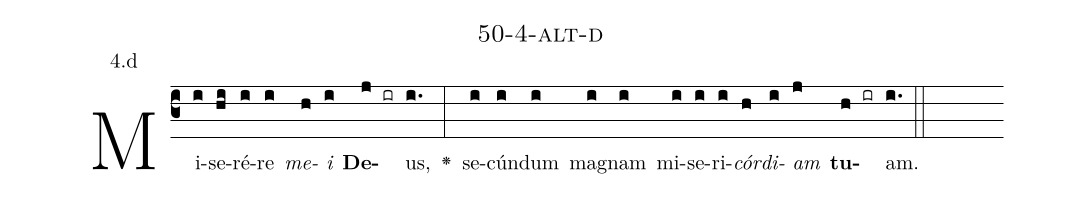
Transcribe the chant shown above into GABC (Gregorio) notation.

name: 50-4-alt-d;
annotation: 4.d;
%%
(c3)Mi(i)se(hi)ré(i)re(i) <i>me</i>(h)<i>i</i>(i) <b>De</b>(j ir)us,(i.) <v>\greheightstar</v>(:) se(i)cún(i)dum(i) ma(i)gnam(i) mi(i)se(i)ri(i)<i>cór</i>(h)<i>di</i>(i)<i>am</i>(j) <b>tu</b>(h ir)am.(i.) (::)


%E(i) u(h) o(i) u(j) a(h) e.(i.) (::)
